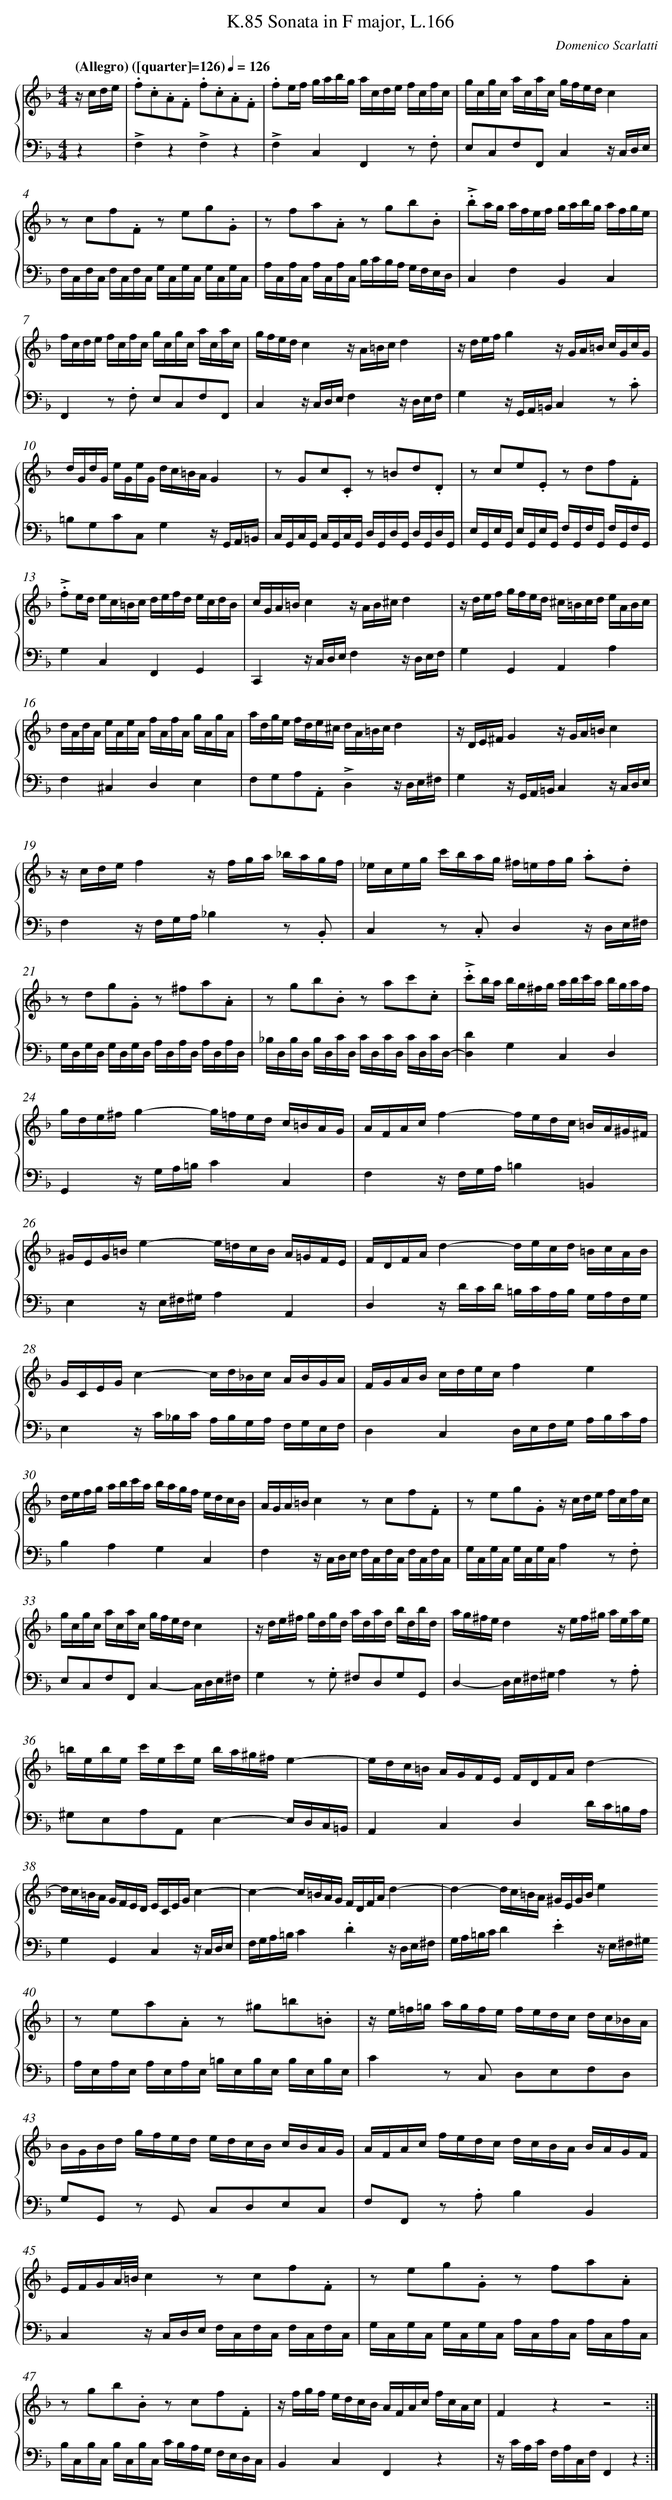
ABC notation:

X:1
T: Sonata in F major, L.166, K.85
C: Domenico Scarlatti
L: 1/16
M: 4/4
Q: "(Allegro) ([quarter]=126)" 1/4=126
%%staves {1 2}
V: 1 clef=treble
V: 2 clef=bass
K: F
[V:1] z cde [I:setbarnb 1]|
[V:2] z4 |
[V:1] .f2.c2.A2.F2 .f2.c2.A2.F2 |
[V:2] !accent!F,4z4!accent!F,4z4 |
[V:1] .f2ef gabg acde fcfc |
[V:2] !accent!F,4C,4F,,4z2 .F,2 |
[V:1] gcgc acac gfedc4 |
[V:2] E,2C,2F,2F,,2C,4z C,D,E, |
[V:1] z2 c2f2.F2 z2 e2g2.G2 |
[V:2] F,C,F,C, F,C,F,C, G,C,G,C, G,C,G,C, |
[V:1] z2 f2a2.A2 z2 g2b2.B2 |
[V:2] A,C,A,C, A,C,A,C, B,CB,A, G,F,E,D, |
[V:1] .!accent!b2ag afef gabg afge |
[V:2] C,4F,4B,,4C,4 |
[V:1] fcde fcfc gcgc acac |
[V:2] F,,4z2 .F,2 E,2C,2F,2F,,2 |
[V:1] gfedc4z A=Bcd4 |
[V:2] C,4z C,D,E,F,4z D,E,F, |
[V:1] z defg4z GA=B cGcG |
[V:2] G,4z G,,A,,=B,,C,4z2 .C2 |
[V:1] dGdG eGeG dc=BAG4 |
[V:2] =B,2G,2C2C,2G,4z G,,A,,=B,, |
[V:1] z2 G2c2.C2 z2 =B2d2.D2 |
[V:2] C,G,,C,G,, C,G,,C,G,, D,G,,D,G,, D,G,,D,G,, |
[V:1] z2 c2e2.E2 z2 d2f2.F2 |
[V:2] E,G,,E,G,, E,G,,E,G,, F,G,,F,G,, F,G,,F,G,, |
[V:1] .!accent!f2ed ec=Bc defd ecdB |
[V:2] G,4C,4F,,4G,,4 |
[V:1] cGA=Bc4z AB^cd4 |
[V:2] C,,4z C,D,E,F,4z D,E,F, |
[V:1] z def gfed ^c=Bcd eABc |
[V:2] G,4G,,4A,,4A,4 |
[V:1] dAdA eAeA fAfA gAgA |
[V:2] F,4^C,4D,4E,4 |
[V:1] adge fde^c dA=Bcd4 |
[V:2] F,2G,2A,2.A,,2!accent!D,4z D,E,^F, |
[V:1] z DE^FG4z GA=Bc4 |
[V:2] G,4z G,,A,,=B,,C,4z C,D,E, |
[V:1] z cdef4z fga _bagf |
[V:2] F,4z F,G,A,_B,4z2 .B,,2 |
[V:1] _eceg c'bag ^f=efg .a2.d2 |
[V:2] C,4z2 .C,2D,4z D,E,^F, |
[V:1] z2 d2g2.G2 z2 ^f2a2.A2 |
[V:2] G,D,G,D, G,D,G,D, A,D,A,D, A,D,A,D, |
[V:1] z2 g2b2.B2 z2 a2c'2.c2 |
[V:2] _B,D,B,D, B,D,CD, CD,CD, CD,CD,- |
[V:1] .!accent!c'2ba bg^fg abc'a bgaf |
[V:2] [D,4D4]G,4C,4D,4 |
[V:1] gde^fg4-g=fed c=BAG |
[V:2] G,,4z G,A,=B,C4C,4 |
[V:1] AFAcf4-fedc =BA^G^F |
[V:2] F,4z F,G,A,=B,4=B,,4 |
[V:1] ^GEG=Be4-e=dcB A=GFE |
[V:2] E,4z E,^F,^G,A,4A,,4 |
[V:1] FDFAd4-decd =BcAB |
[V:2] D,4z DCD =B,CA,B, G,A,F,G, |
[V:1] GCEGc4-cd_Bc ABGA |
[V:2] E,4z C_B,C A,B,G,A, F,G,E,F, |
[V:1] FGAB cdecf4e4 |
[V:2] D,4C,4D,E,F,G, A,B,CA, |
[V:1] defg abc'a bagf edcB |
[V:2] B,4A,4G,4C,4 |
[V:1] AGA=Bc4z2 c2f2.F2 |
[V:2] F,4z C,D,E, F,C,F,C, F,C,F,C, |
[V:1] z2 e2g2.G2 z cde fcfc |
[V:2] G,C,G,C, G,C,G,C,A,4z2 .F,2 |
[V:1] gcgc acac gfedc4 |
[V:2] E,2C,2F,2F,,2C,4-C,D,E,^F, |
[V:1] z de^f gdgd adad bdbd |
[V:2] G,4z2 .G,2 ^F,2D,2G,2G,,2 |
[V:1] ag^fed4z ef^g aeae |
[V:2] D,4-D,E,^F,^G,A,4z2 .A,2 |
[V:1] =bebe c'ec'e ba^g^fe4- |
[V:2] ^G,2E,2A,2A,,2E,4-E,D,C,=B,, |
[V:1] edc=B AGFE FDFAd4- |
[V:2] A,,4C,4D,4DC=B,A, |
[V:1] dc=BA GFED ECEGc4- |
[V:2] G,4G,,4C,4z C,D,E, |
[V:1] c4-c=BAG FDFAd4- |
[V:2] F,G,A,=B,C4.D4z D,E,^F, |
[V:1] d4-dc=BA ^GEGBe4 |
[V:2] G,A,=B,CD4.E4z E,^F,^G, |
[V:1] z2 e2a2.A2 z2 ^g2=b2.=B2 |
[V:2] A,E,A,E, A,E,A,E, =B,E,B,E, B,E,B,E, |
[V:1] z e=f=g agfe fedc dc_BA |
[V:2] C4z2 C,2 D,2E,2F,2D,2 |
[V:1] BGBd gfed edcB cBAG |
[V:2] G,2G,,2 z2 G,,2 C,2D,2E,2C,2 |
[V:1] AFAc fedc dcBA BAGF |
[V:2] F,2F,,2 z2 .A,2B,4B,,4 |
[V:1] EFGA/=B/c4z2 c2f2.F2 |
[V:2] C,4z C,D,E, F,C,F,C, F,C,F,C, |
[V:1] z2 e2g2.G2 z2 f2a2.A2 |
[V:2] G,C,G,C, G,C,G,C, A,C,A,C, A,C,A,C, |
[V:1] z2 g2b2.B2 z2 c2f2.F2 |
[V:2] B,C,B,C, B,C,B,C, CB,A,G, F,E,D,C, |
[V:1] z fgf edcB AFAc fcAc |
[V:2] B,,4C,4F,,4z4 |
[V:1] F4z4z8 :|]
[V:2] z CA,C F,A,C,F,F,,4z4 :|]
